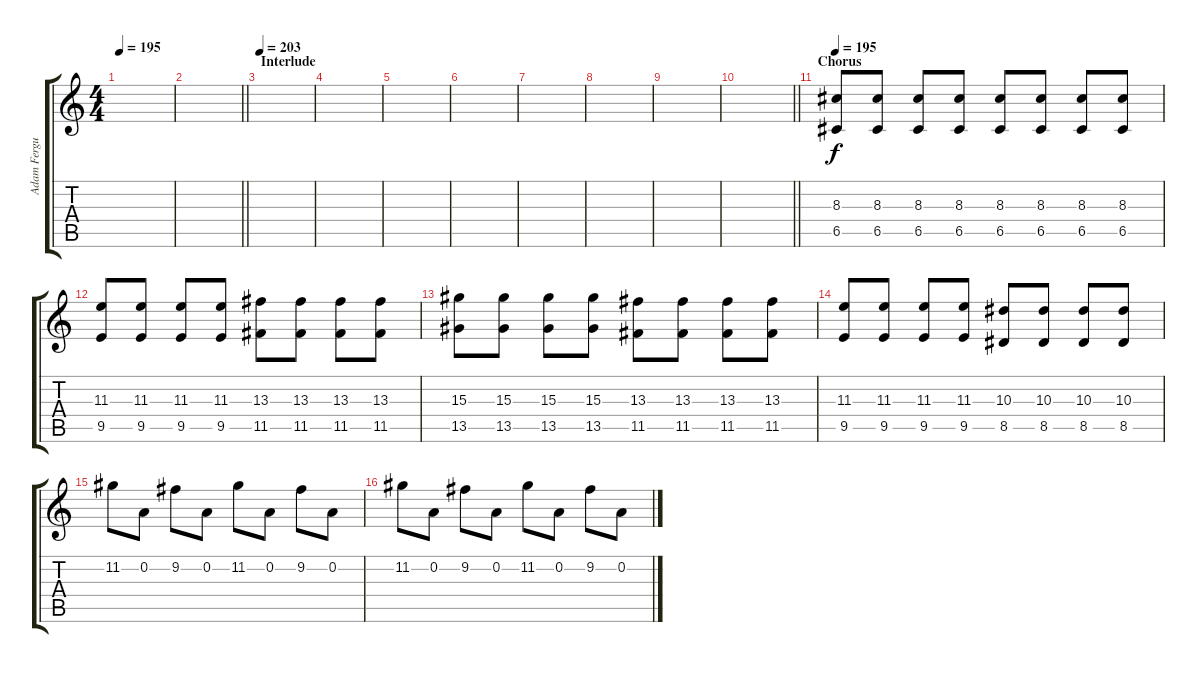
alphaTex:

\track ("Adam Ferguson - Guitar" "Adam Fergu") {instrument distortionguitar}
\staff {score tabs}
\tuning (D4 A3 F3 C3 G2 C2) {hide}
\ts (4 4)
\tempo 195
\clef g2
\ks c
|
\barLineRight lightlight
|
\section ("" "Interlude")
\tempo 203
|
|
|
|
|
|
|
\barLineRight lightlight
|
\section ("" "Chorus")
\tempo 195
(8.3 6.5).8 (8.3 6.5).8 (8.3 6.5).8 (8.3 6.5).8 (8.3 6.5).8 (8.3 6.5).8 (8.3 6.5).8 (8.3 6.5).8 |
(11.3 9.5).8 (11.3 9.5).8 (11.3 9.5).8 (11.3 9.5).8 (13.3 11.5).8 (13.3 11.5).8 (13.3 11.5).8 (13.3 11.5).8 |
(15.3 13.5).8 (15.3 13.5).8 (15.3 13.5).8 (15.3 13.5).8 (13.3 11.5).8 (13.3 11.5).8 (13.3 11.5).8 (13.3 11.5).8 |
(11.3 9.5).8 (11.3 9.5).8 (11.3 9.5).8 (11.3 9.5).8 (10.3 8.5).8 (10.3 8.5).8 (10.3 8.5).8 (10.3 8.5).8 |
11.2.8 0.2.8 9.2.8 0.2.8 11.2.8 0.2.8 9.2.8 0.2.8 |
11.2.8 0.2.8 9.2.8 0.2.8 11.2.8 0.2.8 9.2.8 0.2.8
